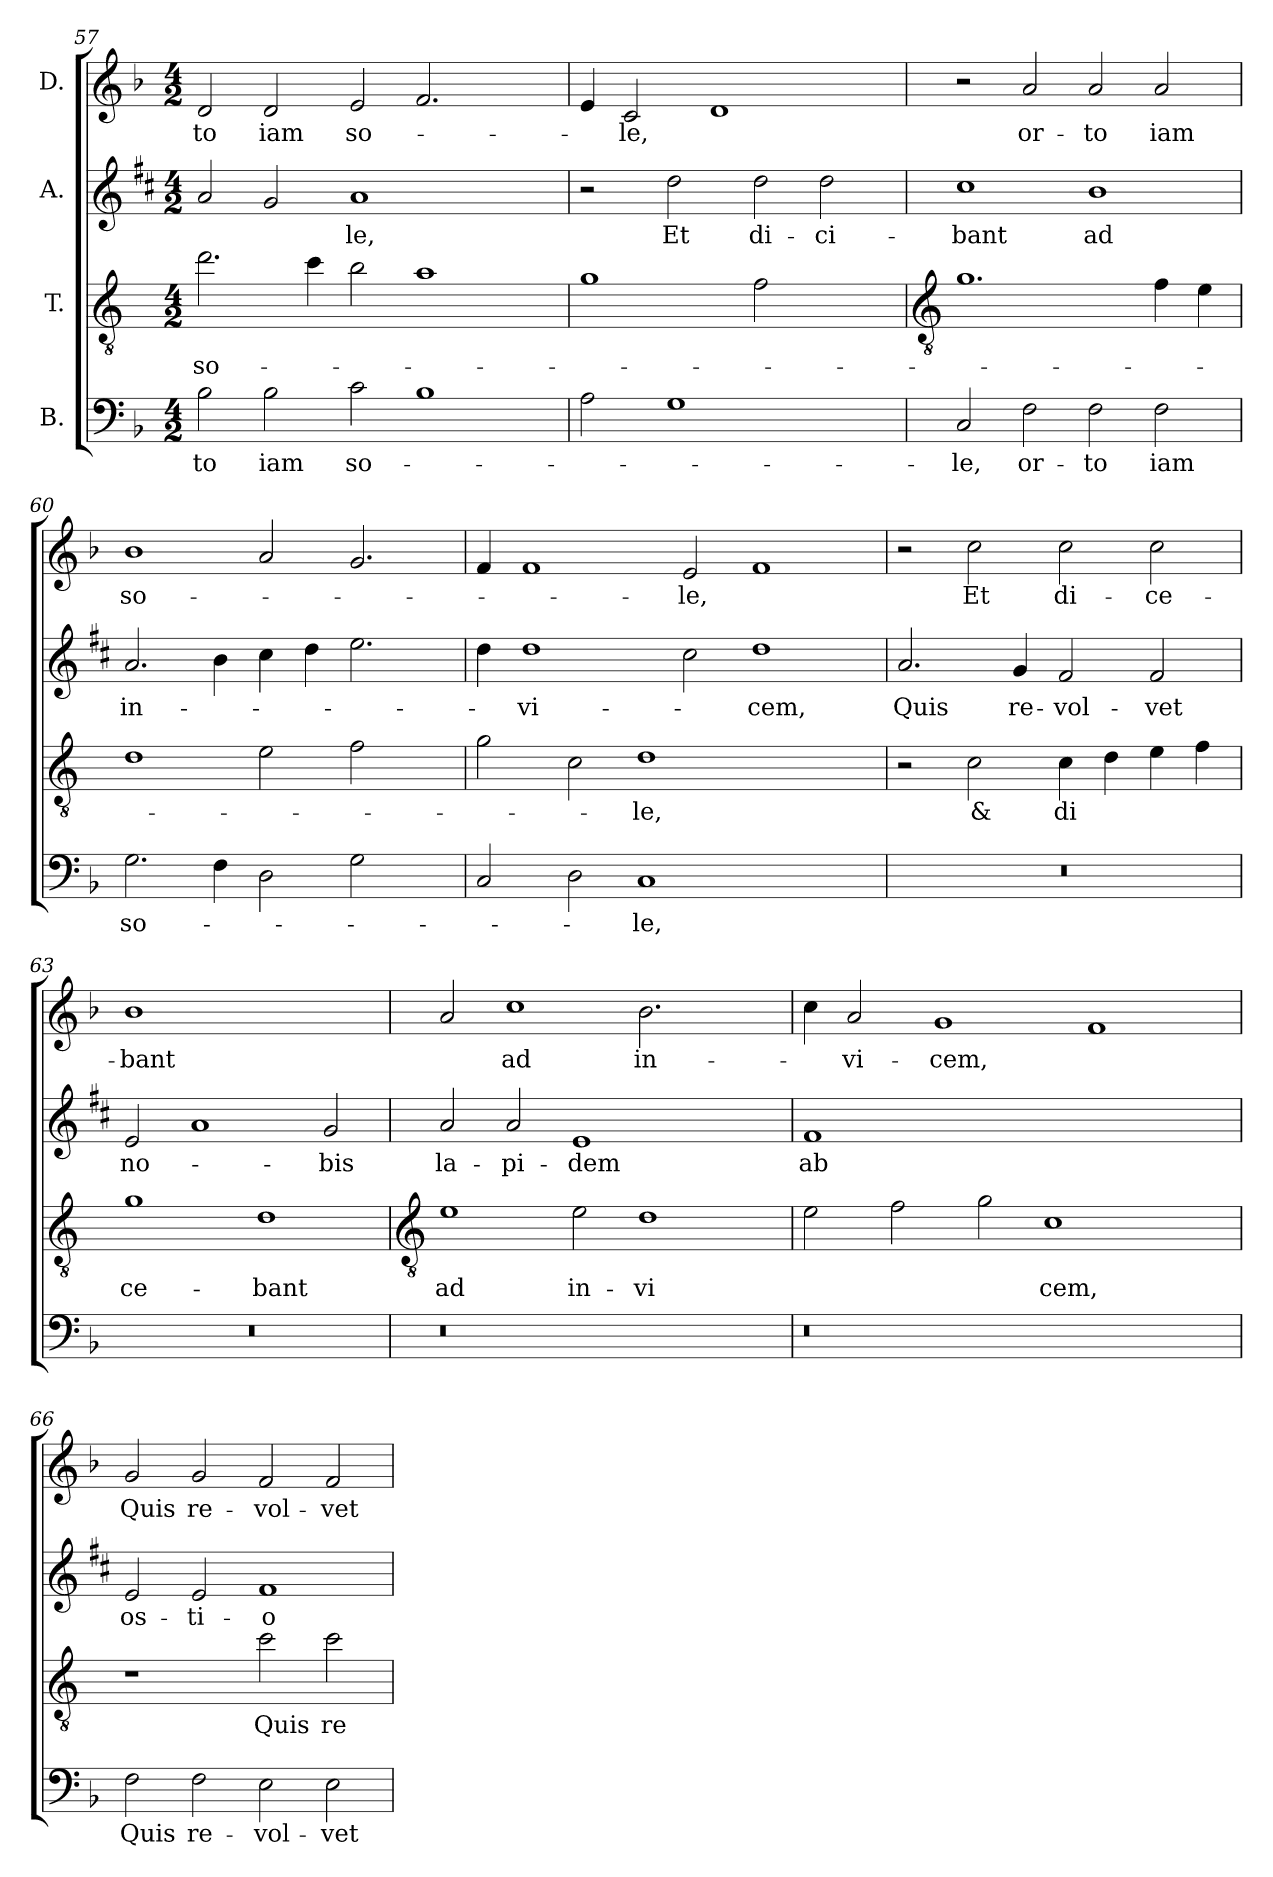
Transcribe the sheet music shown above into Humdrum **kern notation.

**kern	**text	**kern	**text	**kern	**text	**kern	**text
*part4	*part4	*part3	*part3	*part2	*part2	*part1	*part1
*staff4	*staff4	*staff3	*staff3	*staff2	*staff2	*staff1	*staff1
*I"B.	*	*I"T.	*	*I"A.	*	*I"D.	*
*clefF4	*	*clefGv2	*	*clefG2	*	*clefG2	*
*	*	*ITrd4c7	*	*ITrd5c9	*	*	*
*k[b-]	*	*k[b-]	*	*k[b-]	*	*k[b-]	*
*F:	*	*F:	*	*F:	*	*F:	*
*M4/2	*	*M4/2	*	*M4/2	*	*M4/2	*
=57	=57	=57	=57	=57	=57	=57	=57
!	!LO:LY:b	!	!LO:LY:b	!	!	!	!LO:LY:b
2B-	-to	2.g	so-	2c	.	2d	-to
!	!LO:LY:b	!	!	!	!	!	!LO:LY:b
2B-	iam	.	.	2B-	.	2d	iam
.	.	4f	.	.	.	.	.
!	!LO:LY:b	!	!	!	!LO:LY:b	!	!LO:LY:b
2c	so-	2e	.	1c	-le,	2e	so-
1B-	.	1d	.	.	.	2.f	.
.	.	.	.	2ryy	.	.	.
.	.	.	.	.	.	4ryy	.
=58	=58	=58	=58	=58	=58	=58	=58
2A	.	1c	.	2r	.	4e	.
!	!	!	!	!	!	!	!LO:LY:b
.	.	.	.	.	.	2c	-le,
!	!	!	!	!	!LO:LY:b	!	!
1G	.	.	.	2f	Et	.	.
.	.	.	.	.	.	1d	.
!	!	!	!	!	!LO:LY:b	!	!
.	.	2B-	.	2f	di-	.	.
!	!	!	!	!	!LO:LY:b	!	!
2ryy	.	2ryy	.	2f	-ci-	.	.
.	.	.	.	.	.	4ryy	.
!!LO:LB:g=z
=59	=59	=59	=59	=59	=59	=59	=59
*	*	*clefGv2	*	*	*	*	*
!	!LO:LY:b	!	!	!	!LO:LY:b	!	!
2C	-le,	1.c	.	1e	-bant	2r	.
!	!LO:LY:b	!	!	!	!	!	!LO:LY:b
2F	or-	.	.	.	.	2a	or-
!	!LO:LY:b	!	!	!	!LO:LY:b	!	!LO:LY:b
2F	-to	.	.	1d	ad	2a	-to
!	!LO:LY:b	!	!	!	!	!	!LO:LY:b
2F	iam	4B-	.	.	.	2a	iam
.	.	4A	.	.	.	.	.
!!LO:LB:g=z
=60	=60	=60	=60	=60	=60	=60	=60
!	!LO:LY:b	!	!	!	!LO:LY:b	!	!LO:LY:b
2.G	so-	1G	.	2.c	in-	1b-	so-
4F	.	.	.	4d	.	.	.
2D	.	2A	.	4e	.	2a	.
.	.	.	.	4f	.	.	.
2G	.	2B-	.	2.g	.	2.g	.
4ryy	.	4ryy	.	.	.	.	.
=61	=61	=61	=61	=61	=61	=61	=61
2C	.	2c	.	4f	.	4f	.
!	!	!	!	!	!LO:LY:b	!	!
.	.	.	.	1f	-vi-	1f	.
2D	.	2F	.	.	.	.	.
!	!LO:LY:b	!	!LO:LY:b	!	!	!	!
1C	-le,	1G	-le,	.	.	.	.
!	!	!	!	!	!	!	!LO:LY:b
.	.	.	.	2e	.	2e	-le,
!	!	!	!	!	!LO:LY:b	!	!
.	.	.	.	1f	-cem,	1f	.
2.ryy	.	2.ryy	.	.	.	.	.
=62	=62	=62	=62	=62	=62	=62	=62
!	!	!	!	!	!LO:LY:b	!	!
0r	.	2r	.	2.c	Quis	2r	.
!	!	!	!LO:LY:b	!	!	!	!LO:LY:b
.	.	2F	&	.	.	2cc	Et
!	!	!	!	!	!LO:LY:b	!	!
.	.	.	.	4B-	re-	.	.
!	!	!	!LO:LY:b	!	!LO:LY:b	!	!LO:LY:b
.	.	4F	di	2A	-vol-	2cc	di-
.	.	4G	.	.	.	.	.
!	!	!	!	!	!LO:LY:b	!	!LO:LY:b
.	.	4A	.	2A	-vet	2cc	-ce-
.	.	4B-	.	.	.	.	.
=63	=63	=63	=63	=63	=63	=63	=63
!	!	!	!LO:LY:b	!	!LO:LY:b	!	!LO:LY:b
0r	.	1c	ce-	2G	no-	1b-	-bant
.	.	.	.	1c	.	.	.
!	!	!	!LO:LY:b	!	!	!	!
.	.	1G	-bant	.	.	1ryy	.
!	!	!	!	!	!LO:LY:b	!	!
.	.	.	.	2B-	-bis	.	.
!!LO:LB:g=z
=64	=64	=64	=64	=64	=64	=64	=64
*	*	*clefGv2	*	*	*	*	*
!	!	!	!LO:LY:b	!	!LO:LY:b	!	!
0r	.	1A	ad	2c	la-	2a	.
!	!	!	!	!	!LO:LY:b	!	!LO:LY:b
.	.	.	.	2c	-pi-	1cc	ad
!	!	!	!LO:LY:b	!	!LO:LY:b	!	!
.	.	2A	in-	1G	-dem	.	.
!	!	!	!LO:LY:b	!	!	!	!LO:LY:b
.	.	1G	-vi	.	.	2.b-	in-
2ryy	.	.	.	2ryy	.	.	.
.	.	.	.	.	.	4ryy	.
=65	=65	=65	=65	=65	=65	=65	=65
!	!	!	!	!	!LO:LY:b	!	!
0r	.	2A	.	1A	ab	4cc	.
!	!	!	!	!	!	!	!LO:LY:b
.	.	.	.	.	.	2a	-vi-
.	.	2B-	.	.	.	.	.
!	!	!	!	!	!	!	!LO:LY:b
.	.	.	.	.	.	1g	-cem,
.	.	2c	.	1..ryy	.	.	.
!	!	!	!LO:LY:b	!	!	!	!
.	.	1F	cem,	.	.	.	.
.	.	.	.	.	.	1f	.
2.ryy	.	.	.	.	.	.	.
.	.	4ryy	.	.	.	.	.
!!LO:LB:g=z
=66	=66	=66	=66	=66	=66	=66	=66
!	!LO:LY:b	!	!	!	!LO:LY:b	!	!LO:LY:b
2F	Quis	1r	.	2G	os-	2g	Quis
!	!LO:LY:b	!	!	!	!LO:LY:b	!	!LO:LY:b
2F	re-	.	.	2G	-ti-	2g	re-
!	!LO:LY:b	!	!LO:LY:b	!	!LO:LY:b	!	!LO:LY:b
2E	-vol-	2f	Quis	1A	-o	2f	-vol-
!	!LO:LY:b	!	!LO:LY:b	!	!	!	!LO:LY:b
2E	-vet	2f	re-	.	.	2f	-vet
=	=	=	=	=	=	=	=
*-	*-	*-	*-	*-	*-	*-	*-
